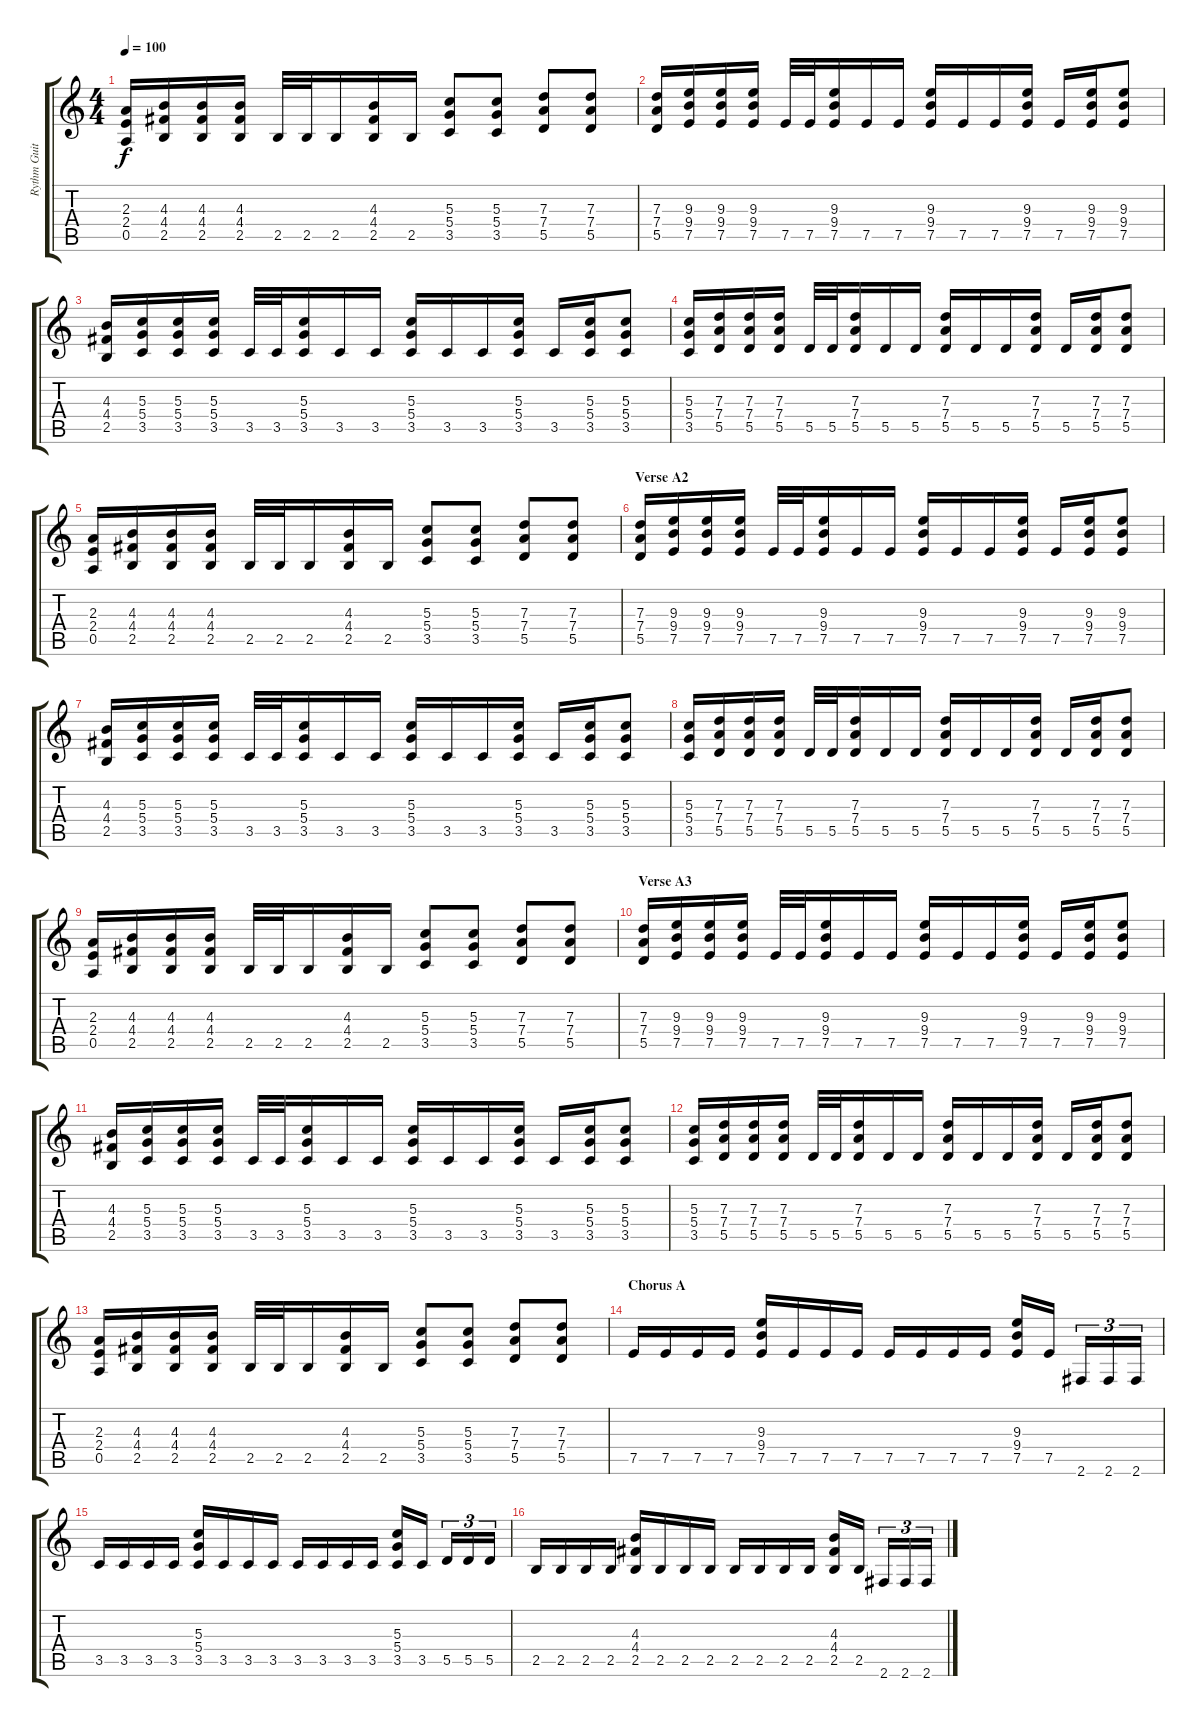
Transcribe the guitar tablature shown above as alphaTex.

\track ("Rythm Guitar" "Rythm Guit") {instrument distortionguitar}
\staff {score tabs}
\tuning (E4 B3 G3 D3 A2 E2) {hide}
\ts (4 4)
\tempo 100
\clef g2
\ks c
(2.3 2.4 0.5).16{dy f} (4.3 4.4 2.5).16 (4.3 4.4 2.5).16 (4.3 4.4 2.5).16 2.5.32 2.5.32 2.5.16 (4.3 4.4 2.5).16 2.5.16 (5.3 5.4 3.5).8 (5.3 5.4 3.5).8 (7.3 7.4 5.5).8 (7.3 7.4 5.5).8 |
(7.3 7.4 5.5).16 (9.3 9.4 7.5).16 (9.3 9.4 7.5).16 (9.3 9.4 7.5).16 7.5.32 7.5.32 (9.3 9.4 7.5).16 7.5.16 7.5.16 (9.3 9.4 7.5).16 7.5.16 7.5.16 (9.3 9.4 7.5).16 7.5.16 (9.3 9.4 7.5).16 (9.3 9.4 7.5).8 |
(4.3 4.4 2.5).16 (5.3 5.4 3.5).16 (5.3 5.4 3.5).16 (5.3 5.4 3.5).16 3.5.32 3.5.32 (5.3 5.4 3.5).16 3.5.16 3.5.16 (5.3 5.4 3.5).16 3.5.16 3.5.16 (5.3 5.4 3.5).16 3.5.16 (5.3 5.4 3.5).16 (5.3 5.4 3.5).8 |
(5.3 5.4 3.5).16 (7.3 7.4 5.5).16 (7.3 7.4 5.5).16 (7.3 7.4 5.5).16 5.5.32 5.5.32 (7.3 7.4 5.5).16 5.5.16 5.5.16 (7.3 7.4 5.5).16 5.5.16 5.5.16 (7.3 7.4 5.5).16 5.5.16 (7.3 7.4 5.5).16 (7.3 7.4 5.5).8 |
(2.3 2.4 0.5).16 (4.3 4.4 2.5).16 (4.3 4.4 2.5).16 (4.3 4.4 2.5).16 2.5.32 2.5.32 2.5.16 (4.3 4.4 2.5).16 2.5.16 (5.3 5.4 3.5).8 (5.3 5.4 3.5).8 (7.3 7.4 5.5).8 (7.3 7.4 5.5).8 |
\section ("" "Verse A2")
(7.3 7.4 5.5).16 (9.3 9.4 7.5).16 (9.3 9.4 7.5).16 (9.3 9.4 7.5).16 7.5.32 7.5.32 (9.3 9.4 7.5).16 7.5.16 7.5.16 (9.3 9.4 7.5).16 7.5.16 7.5.16 (9.3 9.4 7.5).16 7.5.16 (9.3 9.4 7.5).16 (9.3 9.4 7.5).8 |
(4.3 4.4 2.5).16 (5.3 5.4 3.5).16 (5.3 5.4 3.5).16 (5.3 5.4 3.5).16 3.5.32 3.5.32 (5.3 5.4 3.5).16 3.5.16 3.5.16 (5.3 5.4 3.5).16 3.5.16 3.5.16 (5.3 5.4 3.5).16 3.5.16 (5.3 5.4 3.5).16 (5.3 5.4 3.5).8 |
(5.3 5.4 3.5).16 (7.3 7.4 5.5).16 (7.3 7.4 5.5).16 (7.3 7.4 5.5).16 5.5.32 5.5.32 (7.3 7.4 5.5).16 5.5.16 5.5.16 (7.3 7.4 5.5).16 5.5.16 5.5.16 (7.3 7.4 5.5).16 5.5.16 (7.3 7.4 5.5).16 (7.3 7.4 5.5).8 |
(2.3 2.4 0.5).16 (4.3 4.4 2.5).16 (4.3 4.4 2.5).16 (4.3 4.4 2.5).16 2.5.32 2.5.32 2.5.16 (4.3 4.4 2.5).16 2.5.16 (5.3 5.4 3.5).8 (5.3 5.4 3.5).8 (7.3 7.4 5.5).8 (7.3 7.4 5.5).8 |
\section ("" "Verse A3")
(7.3 7.4 5.5).16 (9.3 9.4 7.5).16 (9.3 9.4 7.5).16 (9.3 9.4 7.5).16 7.5.32 7.5.32 (9.3 9.4 7.5).16 7.5.16 7.5.16 (9.3 9.4 7.5).16 7.5.16 7.5.16 (9.3 9.4 7.5).16 7.5.16 (9.3 9.4 7.5).16 (9.3 9.4 7.5).8 |
(4.3 4.4 2.5).16 (5.3 5.4 3.5).16 (5.3 5.4 3.5).16 (5.3 5.4 3.5).16 3.5.32 3.5.32 (5.3 5.4 3.5).16 3.5.16 3.5.16 (5.3 5.4 3.5).16 3.5.16 3.5.16 (5.3 5.4 3.5).16 3.5.16 (5.3 5.4 3.5).16 (5.3 5.4 3.5).8 |
(5.3 5.4 3.5).16 (7.3 7.4 5.5).16 (7.3 7.4 5.5).16 (7.3 7.4 5.5).16 5.5.32 5.5.32 (7.3 7.4 5.5).16 5.5.16 5.5.16 (7.3 7.4 5.5).16 5.5.16 5.5.16 (7.3 7.4 5.5).16 5.5.16 (7.3 7.4 5.5).16 (7.3 7.4 5.5).8 |
(2.3 2.4 0.5).16 (4.3 4.4 2.5).16 (4.3 4.4 2.5).16 (4.3 4.4 2.5).16 2.5.32 2.5.32 2.5.16 (4.3 4.4 2.5).16 2.5.16 (5.3 5.4 3.5).8 (5.3 5.4 3.5).8 (7.3 7.4 5.5).8 (7.3 7.4 5.5).8 |
\section ("" "Chorus A")
7.5.16 7.5.16 7.5.16 7.5.16 (9.3 9.4 7.5).16 7.5.16 7.5.16 7.5.16 7.5.16 7.5.16 7.5.16 7.5.16 (9.3 9.4 7.5).16 7.5.16 2.6.16{tu (3 2)} 2.6.16{tu (3 2)} 2.6.16{tu (3 2)} |
3.5.16 3.5.16 3.5.16 3.5.16 (5.3 5.4 3.5).16 3.5.16 3.5.16 3.5.16 3.5.16 3.5.16 3.5.16 3.5.16 (5.3 5.4 3.5).16 3.5.16 5.5.16{tu (3 2)} 5.5.16{tu (3 2)} 5.5.16{tu (3 2)} |
2.5.16 2.5.16 2.5.16 2.5.16 (4.3 4.4 2.5).16 2.5.16 2.5.16 2.5.16 2.5.16 2.5.16 2.5.16 2.5.16 (4.3 4.4 2.5).16 2.5.16 2.6.16{tu (3 2)} 2.6.16{tu (3 2)} 2.6.16{tu (3 2)}
